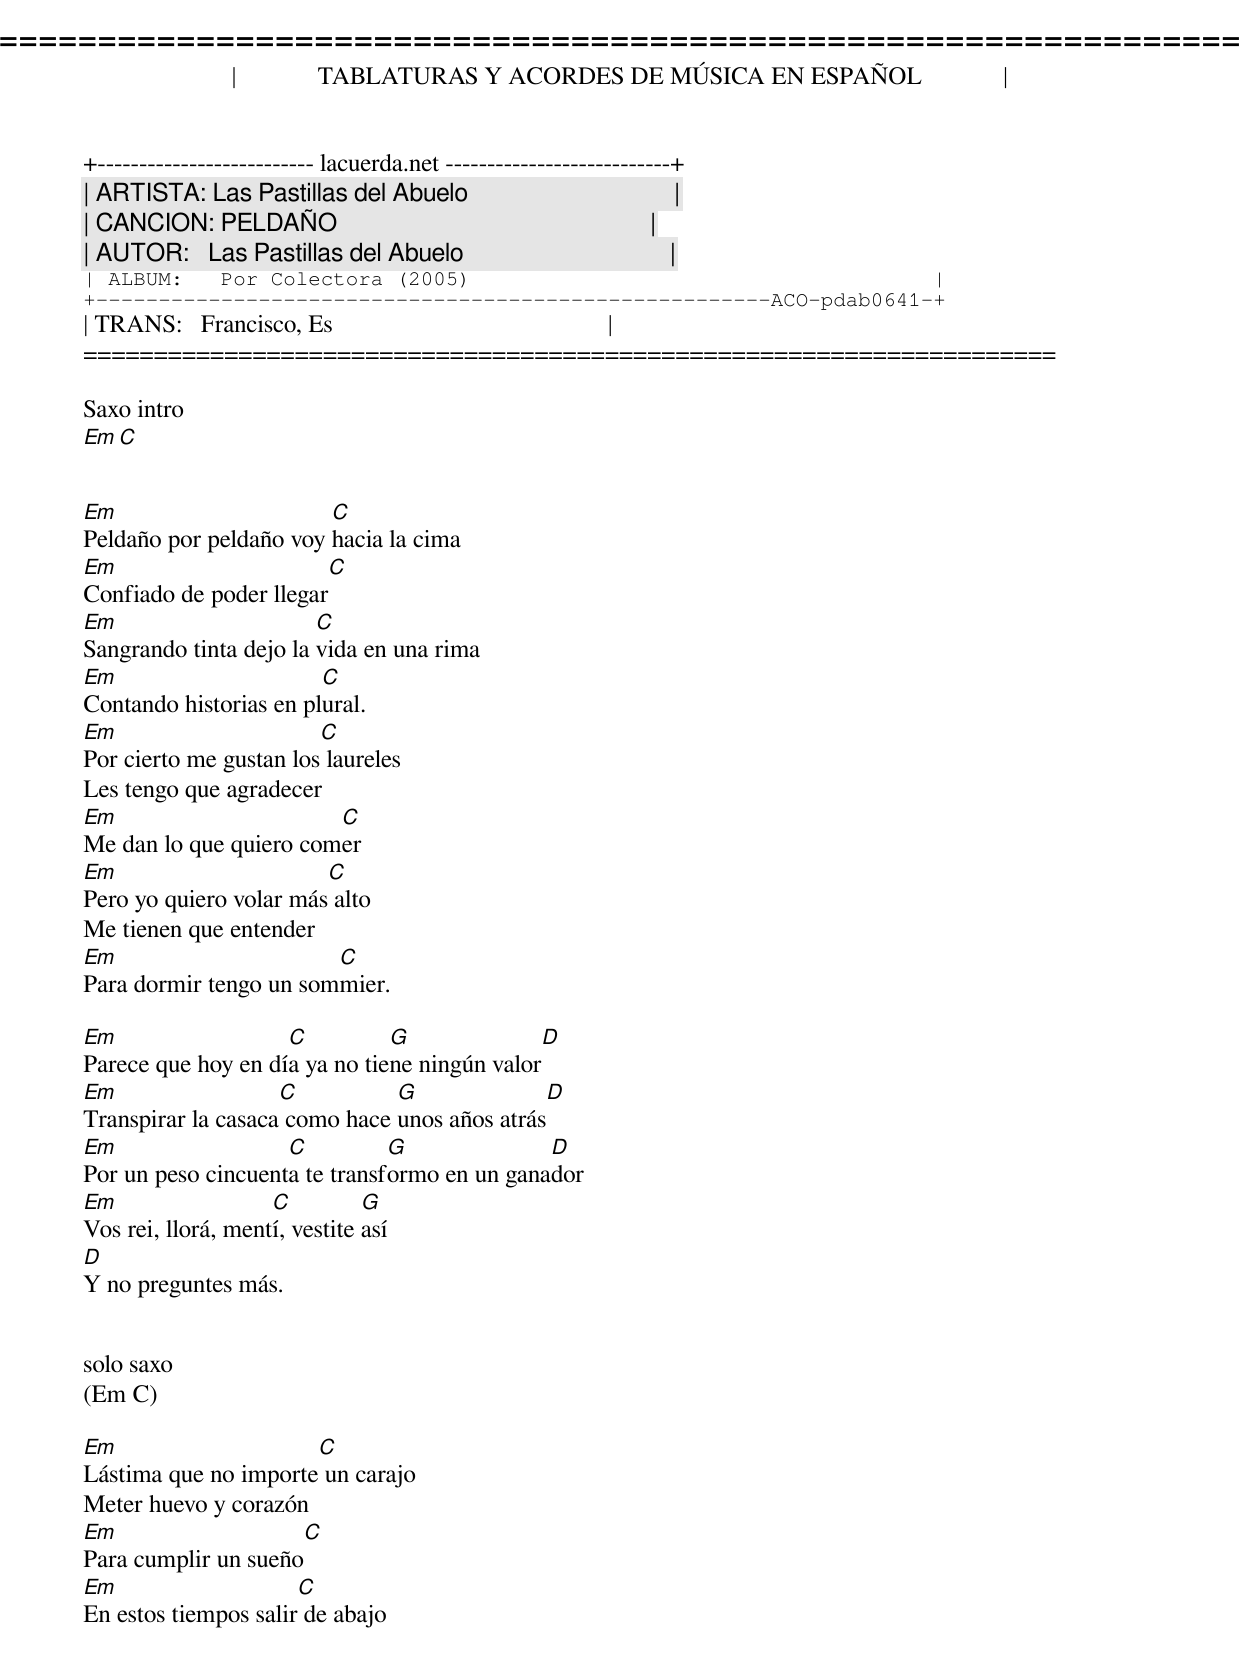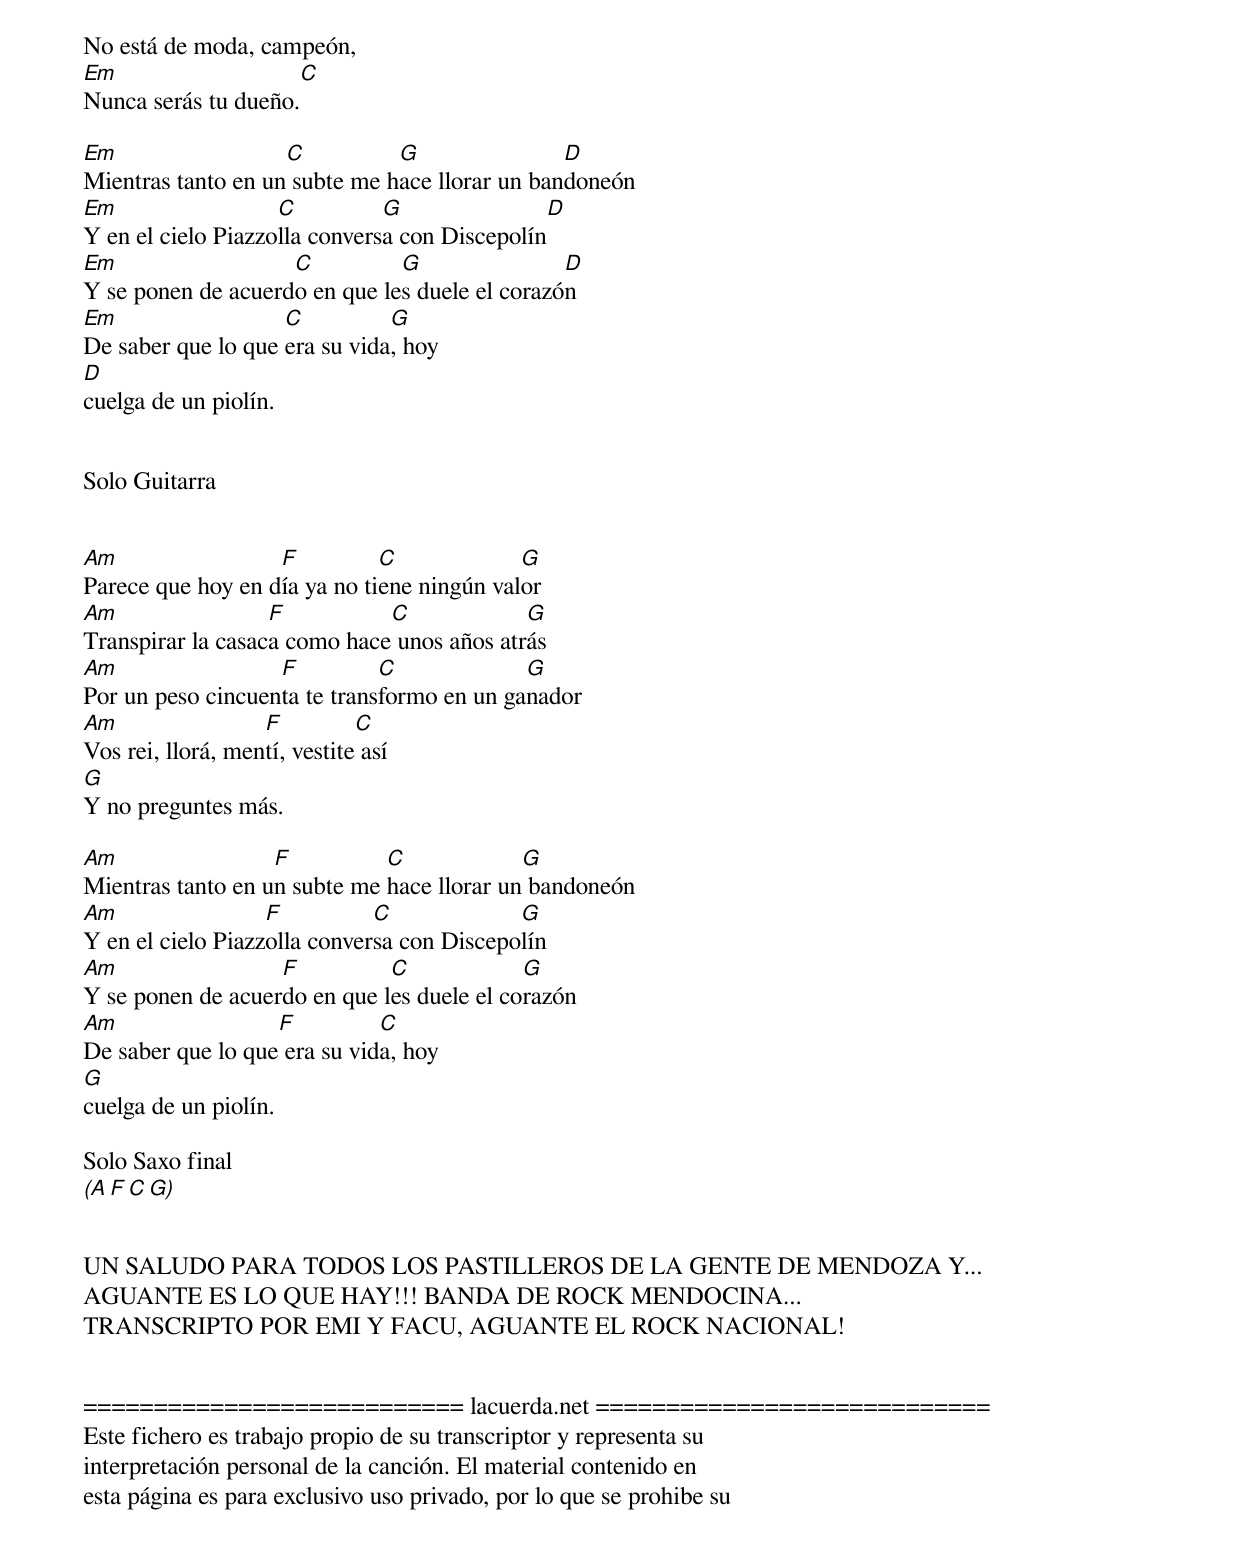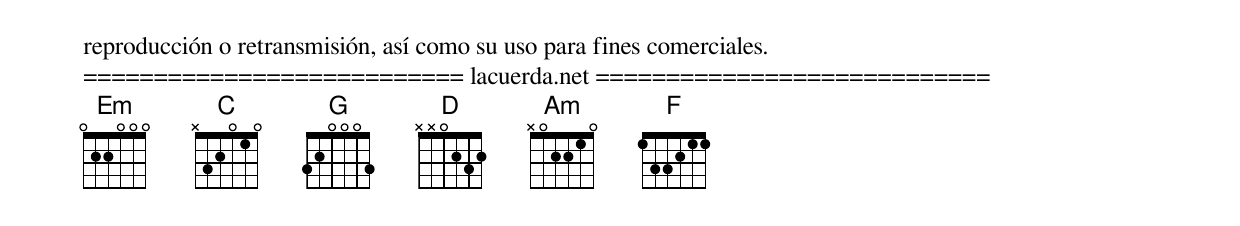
=====================================================================
|             TABLATURAS Y ACORDES DE MÚSICA EN ESPAÑOL             |
+-------------------------- lacuerda.net ---------------------------+
| ARTISTA: Las Pastillas del Abuelo                                 |
| CANCION: PELDAÑO                                                  |
| AUTOR:   Las Pastillas del Abuelo                                 |
| ALBUM:   Por Colectora (2005)                                     |
+------------------------------------------------------ACO-pdab0641-+
| TRANS:   Francisco, Es                                            |
=====================================================================

Saxo intro
Em C


Em                      C
Peldaño por peldaño voy hacia la cima
Em                      C
Confiado de poder llegar
Em                      C
Sangrando tinta dejo la vida en una rima
Em                      C
Contando historias en plural.
Em                      C
Por cierto me gustan los laureles
Les tengo que agradecer
Em                      C
Me dan lo que quiero comer
Em                      C
Pero yo quiero volar más alto
Me tienen que entender
Em                      C
Para dormir tengo un sommier.

Em                  C          G              D
Parece que hoy en día ya no tiene ningún valor
Em                  C          G              D
Transpirar la casaca como hace unos años atrás
Em                  C          G              D
Por un peso cincuenta te transformo en un ganador
Em                  C          G
Vos rei, llorá, mentí, vestite así
D
Y no preguntes más.


solo saxo
(Em C)

Em                    C
Lástima que no importe un carajo
Meter huevo y corazón
Em                    C
Para cumplir un sueño
Em                    C
En estos tiempos salir de abajo
No está de moda, campeón,
Em                    C
Nunca serás tu dueño.

Em                  C          G                D
Mientras tanto en un subte me hace llorar un bandoneón
Em                  C          G                D
Y en el cielo Piazzolla conversa con Discepolín
Em                  C          G                D
Y se ponen de acuerdo en que les duele el corazón
Em                  C          G
De saber que lo que era su vida, hoy
D
cuelga de un piolín.


Solo Guitarra


Am                 F          C             G
Parece que hoy en día ya no tiene ningún valor
Am                 F          C             G
Transpirar la casaca como hace unos años atrás
Am                 F          C             G
Por un peso cincuenta te transformo en un ganador
Am                 F          C
Vos rei, llorá, mentí, vestite así
G
Y no preguntes más.

Am                 F          C             G
Mientras tanto en un subte me hace llorar un bandoneón
Am                 F          C             G
Y en el cielo Piazzolla conversa con Discepolín
Am                 F          C             G
Y se ponen de acuerdo en que les duele el corazón
Am                 F          C
De saber que lo que era su vida, hoy
G
cuelga de un piolín.

Solo Saxo final
(A    F    C    G)


UN SALUDO PARA TODOS LOS PASTILLEROS DE LA GENTE DE MENDOZA Y...
AGUANTE ES LO QUE HAY!!! BANDA DE ROCK MENDOCINA...
TRANSCRIPTO POR EMI Y FACU, AGUANTE EL ROCK NACIONAL!


=========================== lacuerda.net ============================
Este fichero es trabajo propio de su transcriptor y representa su
interpretación personal de la canción. El material contenido en
esta página es para exclusivo uso privado, por lo que se prohibe su
reproducción o retransmisión, así como su uso para fines comerciales.
=========================== lacuerda.net ============================
